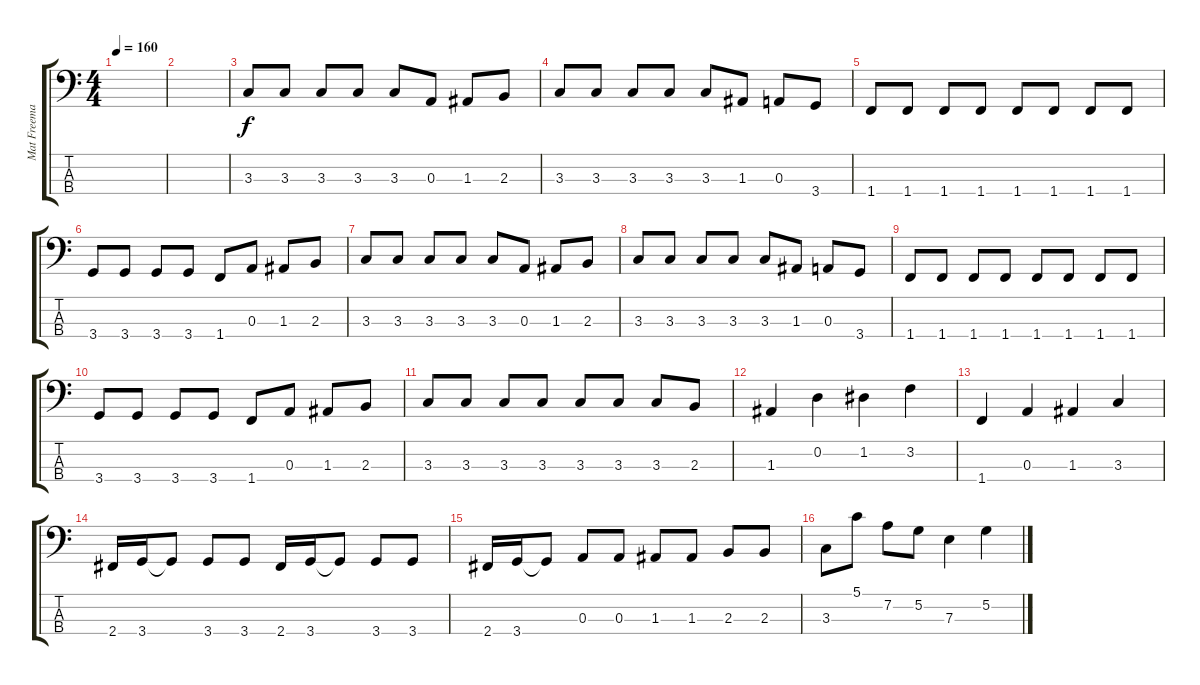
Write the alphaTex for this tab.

\track ("Mat Freeman" "Mat Freema") {instrument electricbassfinger}
\staff {score tabs}
\tuning (G2 D2 A1 E1) {hide}
\ts (4 4)
\tempo 160
\clef f4
\ks c
|
|
3.3.8 3.3.8 3.3.8 3.3.8 3.3.8 0.3.8 1.3.8 2.3.8 |
3.3.8 3.3.8 3.3.8 3.3.8 3.3.8 1.3.8 0.3.8 3.4.8 |
1.4.8 1.4.8 1.4.8 1.4.8 1.4.8 1.4.8 1.4.8 1.4.8 |
3.4.8 3.4.8 3.4.8 3.4.8 1.4.8 0.3.8 1.3.8 2.3.8 |
3.3.8 3.3.8 3.3.8 3.3.8 3.3.8 0.3.8 1.3.8 2.3.8 |
3.3.8 3.3.8 3.3.8 3.3.8 3.3.8 1.3.8 0.3.8 3.4.8 |
1.4.8 1.4.8 1.4.8 1.4.8 1.4.8 1.4.8 1.4.8 1.4.8 |
3.4.8 3.4.8 3.4.8 3.4.8 1.4.8 0.3.8 1.3.8 2.3.8 |
3.3.8 3.3.8 3.3.8 3.3.8 3.3.8 3.3.8 3.3.8 2.3.8 |
1.3.4 0.2.4 1.2.4 3.2.4 |
1.4.4 0.3.4 1.3.4 3.3.4 |
2.4.16 3.4.16 3.4{t}.8 3.4.8 3.4.8 2.4.16 3.4.16 3.4{t}.8 3.4.8 3.4.8 |
2.4.16 3.4.16 3.4{t}.8 0.3.8 0.3.8 1.3.8 1.3.8 2.3.8 2.3.8 |
3.3.8 5.1.8 7.2.8 5.2.8 7.3.4 5.2.4
